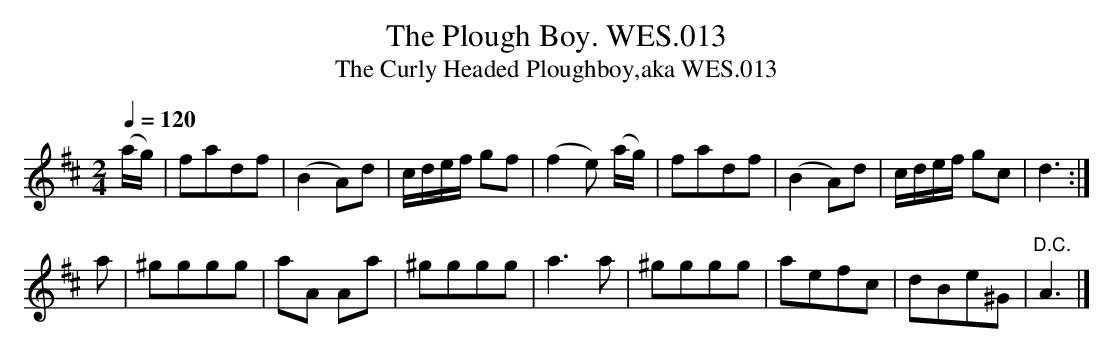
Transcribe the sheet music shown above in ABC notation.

X:1
T:Plough Boy. WES.013, The
T:Curly Headed Ploughboy,aka WES.013, The
M:2/4
L:1/8
Q:1/4=120
K:D
(a/g/)|fadf|(B2A)d|c/d/e/f/ gf|(f2e) (a/g/)|fadf|(B2A)d|c/d/e/f/ gc|d3:|
a|^gggg|aA Aa|^gggg|a3a|^gggg|aefc|dBe^G|"D.C."A3|]
